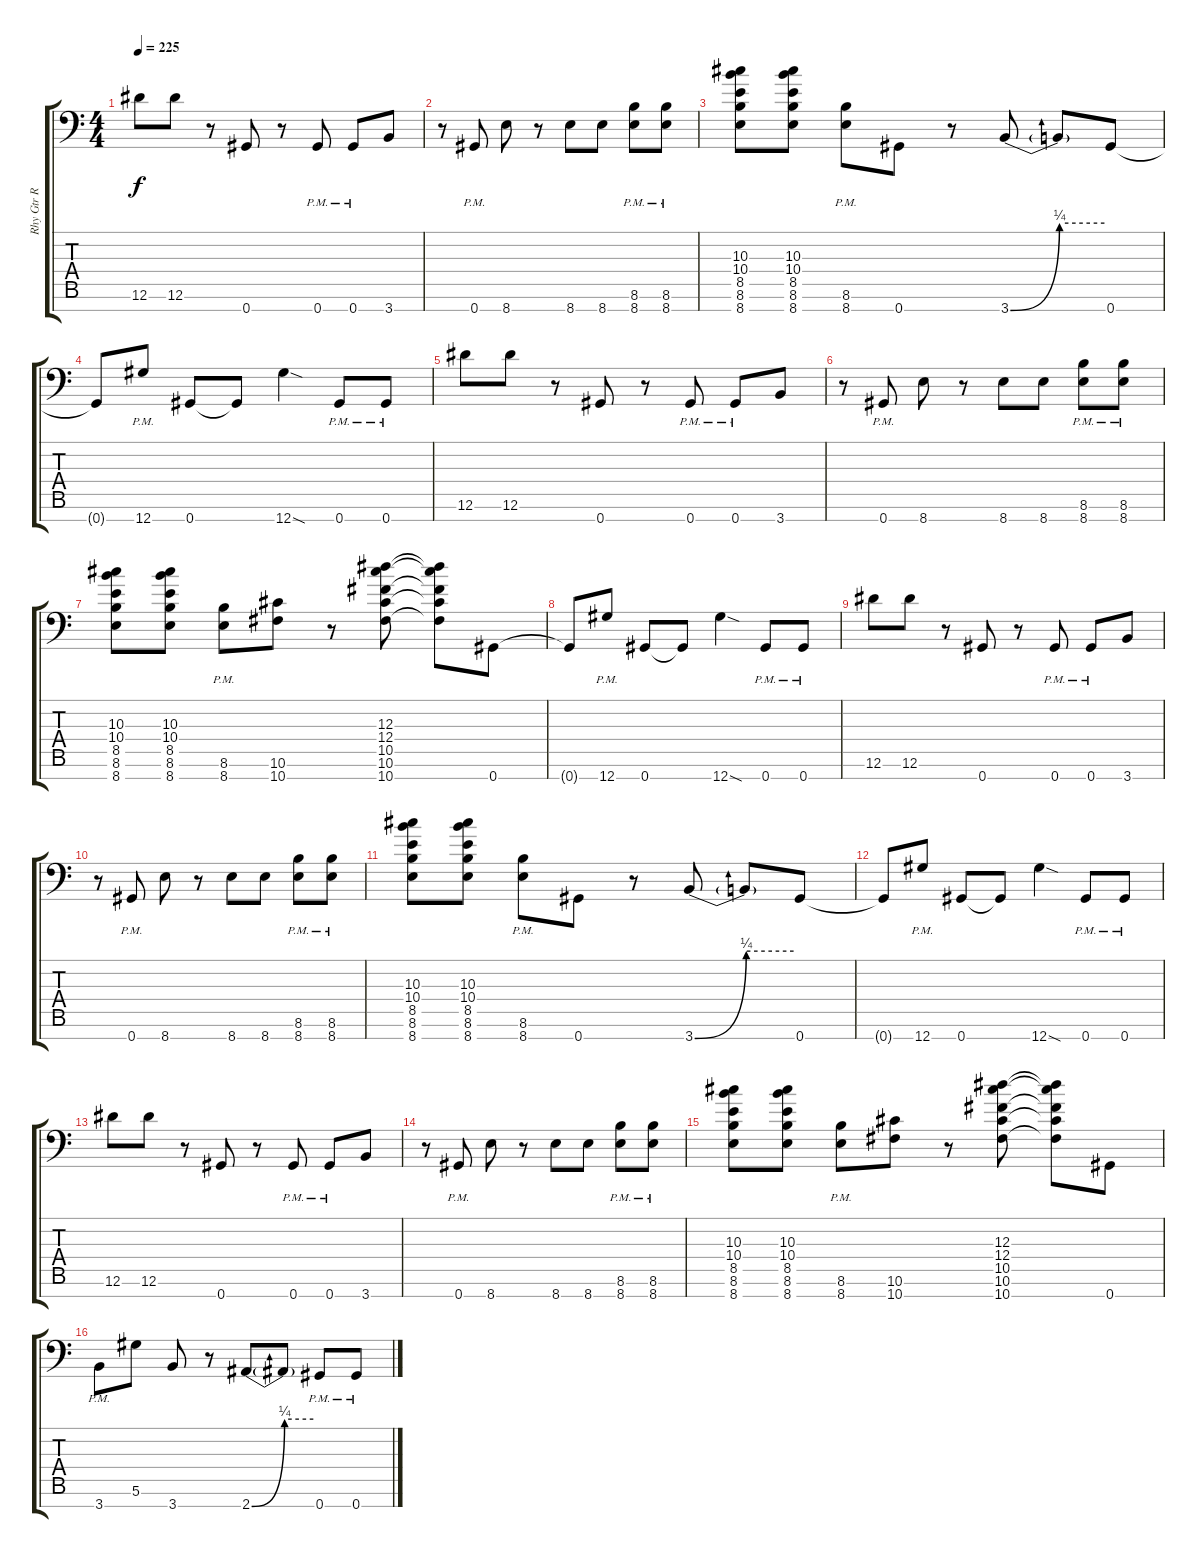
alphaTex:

\track ("Rhy Gtr R" "Rhy Gtr R") {instrument overdrivenguitar}
\staff {score tabs}
\tuning (Db4 Ab3 Eb3 Db3 Ab2 Eb2 Ab1) {hide}
\ts (4 4)
\tempo 225
\clef f4
\ks c
12.6.8{dy f} 12.6.8 r.8 0.7.8 r.8 0.7{pm}.8 0.7{pm}.8 3.7.8 |
r.8 0.7{pm}.8 8.7.8 r.8 8.7.8 8.7.8 (8.6{pm} 8.7{pm}).8 (8.6{pm} 8.7{pm}).8 |
(10.3 10.4 8.5 8.6 8.7).8 (10.3 10.4 8.5 8.6 8.7).8 (8.6{pm} 8.7{pm}).8 0.7.8 r.8 3.7{be (bend 0 0 60 1)}.8 3.7{be (hold 0 1 60 1) t}.8 0.7.8 |
0.7{t}.8 12.7{pm}.8 0.7.8 0.7{t}.8 12.7{sod}.4 0.7{pm}.8 0.7{pm}.8 |
12.6.8 12.6.8 r.8 0.7.8 r.8 0.7{pm}.8 0.7{pm}.8 3.7.8 |
r.8 0.7{pm}.8 8.7.8 r.8 8.7.8 8.7.8 (8.6{pm} 8.7{pm}).8 (8.6{pm} 8.7{pm}).8 |
(10.3 10.4 8.5 8.6 8.7).8 (10.3 10.4 8.5 8.6 8.7).8 (8.6{pm} 8.7{pm}).8 (10.6 10.7).8 r.8 (12.3 12.4 10.5 10.6 10.7).8 (12.3{t} 12.4{t} 10.5{t} 10.6{t} 10.7{t}).8 0.7.8 |
0.7{t}.8 12.7{pm}.8 0.7.8 0.7{t}.8 12.7{sod}.4 0.7{pm}.8 0.7{pm}.8 |
12.6.8 12.6.8 r.8 0.7.8 r.8 0.7{pm}.8 0.7{pm}.8 3.7.8 |
r.8 0.7{pm}.8 8.7.8 r.8 8.7.8 8.7.8 (8.6{pm} 8.7{pm}).8 (8.6{pm} 8.7{pm}).8 |
(10.3 10.4 8.5 8.6 8.7).8 (10.3 10.4 8.5 8.6 8.7).8 (8.6{pm} 8.7{pm}).8 0.7.8 r.8 3.7{be (bend 0 0 60 1)}.8 3.7{be (hold 0 1 60 1) t}.8 0.7.8 |
0.7{t}.8 12.7{pm}.8 0.7.8 0.7{t}.8 12.7{sod}.4 0.7{pm}.8 0.7{pm}.8 |
12.6.8 12.6.8 r.8 0.7.8 r.8 0.7{pm}.8 0.7{pm}.8 3.7.8 |
r.8 0.7{pm}.8 8.7.8 r.8 8.7.8 8.7.8 (8.6{pm} 8.7{pm}).8 (8.6{pm} 8.7{pm}).8 |
(10.3 10.4 8.5 8.6 8.7).8 (10.3 10.4 8.5 8.6 8.7).8 (8.6{pm} 8.7{pm}).8 (10.6 10.7).8 r.8 (12.3 12.4 10.5 10.6 10.7).8 (12.3{t} 12.4{t} 10.5{t} 10.6{t} 10.7{t}).8 0.7.8 |
3.7{pm}.8 5.6.8 3.7.8 r.8 2.7{be (bend 0 0 60 1)}.8 2.7{be (hold 0 1 60 1) t}.8 0.7{pm}.8 0.7{pm}.8
